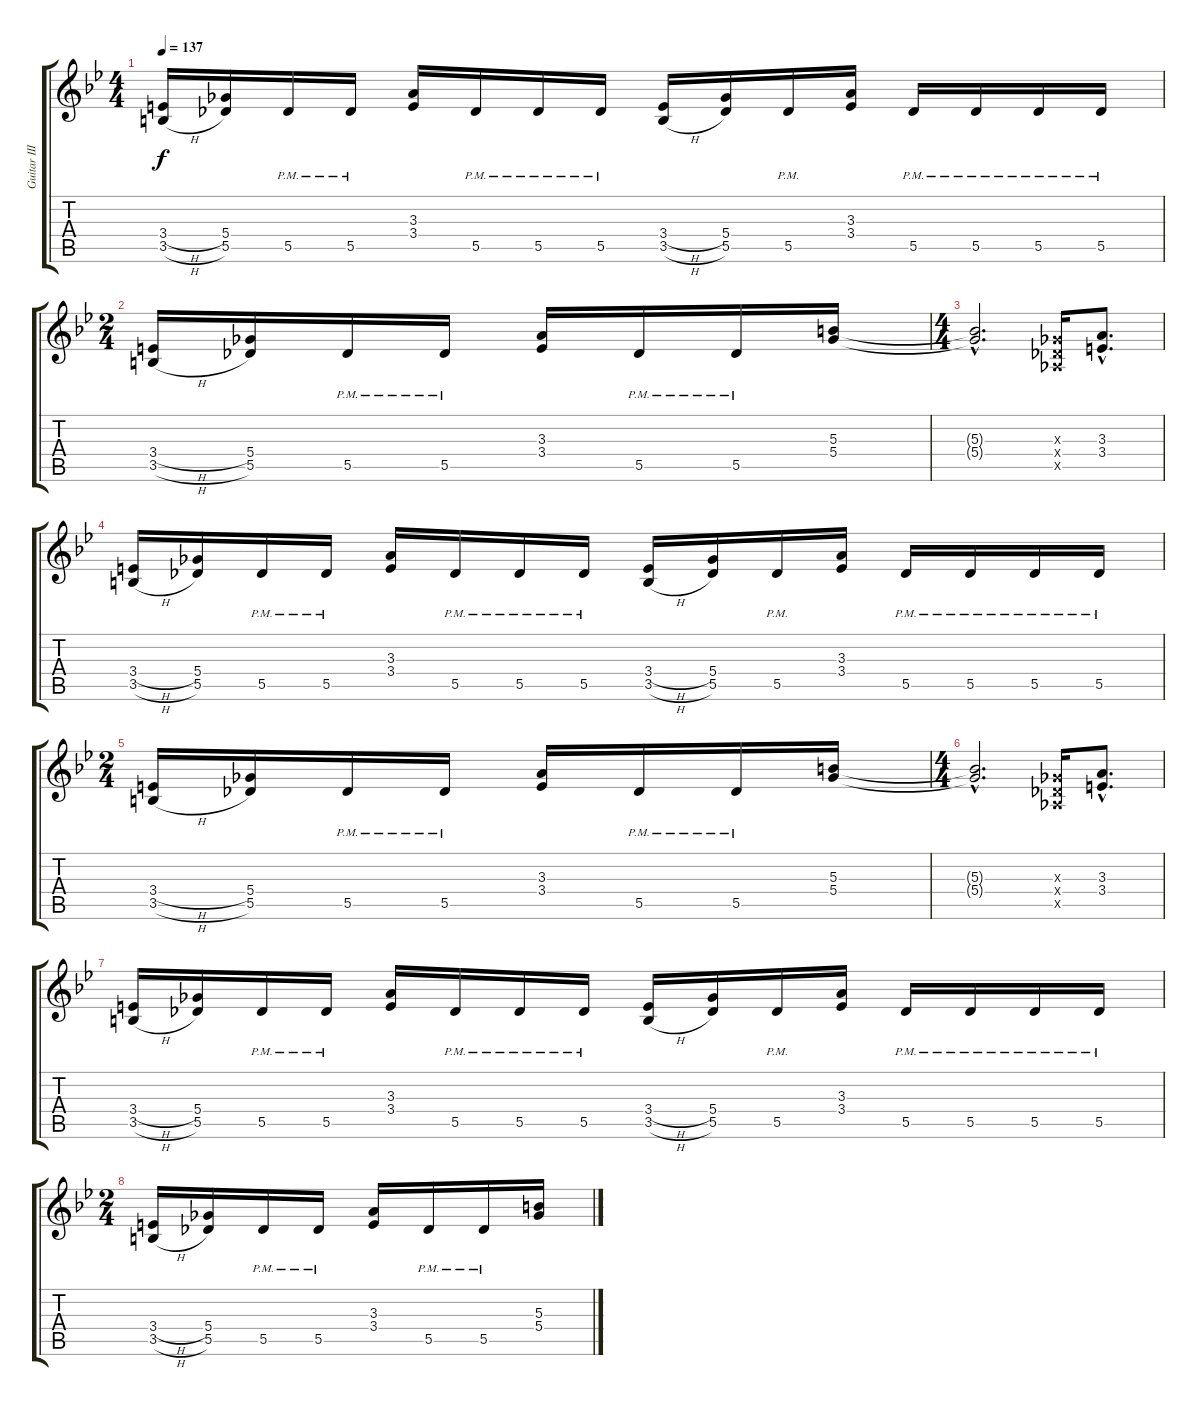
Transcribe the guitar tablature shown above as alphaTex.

\track ("Guitar III (Daita)" "Guitar III") {instrument distortionguitar}
\staff {score tabs}
\tuning (Eb4 Bb3 Gb3 Db3 Ab2 Eb2) {hide}
\ts (4 4)
\tempo 137
\clef g2
\ks bb
(3.4{h} 3.5{h}).16{dy f} (5.4 5.5).16 5.5{pm}.16 5.5{pm}.16 (3.3 3.4).16 5.5{pm}.16 5.5{pm}.16 5.5{pm}.16 (3.4{h} 3.5{h}).16 (5.4 5.5).16 5.5{pm}.16 (3.3 3.4).16 5.5{pm}.16 5.5{pm}.16 5.5{pm}.16 5.5{pm}.16 |
\ts (2 4)
(3.4{h} 3.5{h}).16 (5.4 5.5).16 5.5{pm}.16 5.5{pm}.16 (3.3 3.4).16 5.5{pm}.16 5.5{pm}.16 (5.3 5.4).16 |
\ts (4 4)
(5.3{hac t} 5.4{hac t}).2{d} (0.3{x} 0.4{x} 0.5{x}).16 (3.3{hac} 3.4{hac}).8{d} |
(3.4{h} 3.5{h}).16 (5.4 5.5).16 5.5{pm}.16 5.5{pm}.16 (3.3 3.4).16 5.5{pm}.16 5.5{pm}.16 5.5{pm}.16 (3.4{h} 3.5{h}).16 (5.4 5.5).16 5.5{pm}.16 (3.3 3.4).16 5.5{pm}.16 5.5{pm}.16 5.5{pm}.16 5.5{pm}.16 |
\ts (2 4)
(3.4{h} 3.5{h}).16 (5.4 5.5).16 5.5{pm}.16 5.5{pm}.16 (3.3 3.4).16 5.5{pm}.16 5.5{pm}.16 (5.3 5.4).16 |
\ts (4 4)
(5.3{hac t} 5.4{hac t}).2{d} (0.3{x} 0.4{x} 0.5{x}).16 (3.3{hac} 3.4{hac}).8{d} |
(3.4{h} 3.5{h}).16 (5.4 5.5).16 5.5{pm}.16 5.5{pm}.16 (3.3 3.4).16 5.5{pm}.16 5.5{pm}.16 5.5{pm}.16 (3.4{h} 3.5{h}).16 (5.4 5.5).16 5.5{pm}.16 (3.3 3.4).16 5.5{pm}.16 5.5{pm}.16 5.5{pm}.16 5.5{pm}.16 |
\ts (2 4)
(3.4{h} 3.5{h}).16 (5.4 5.5).16 5.5{pm}.16 5.5{pm}.16 (3.3 3.4).16 5.5{pm}.16 5.5{pm}.16 (5.3 5.4).16
